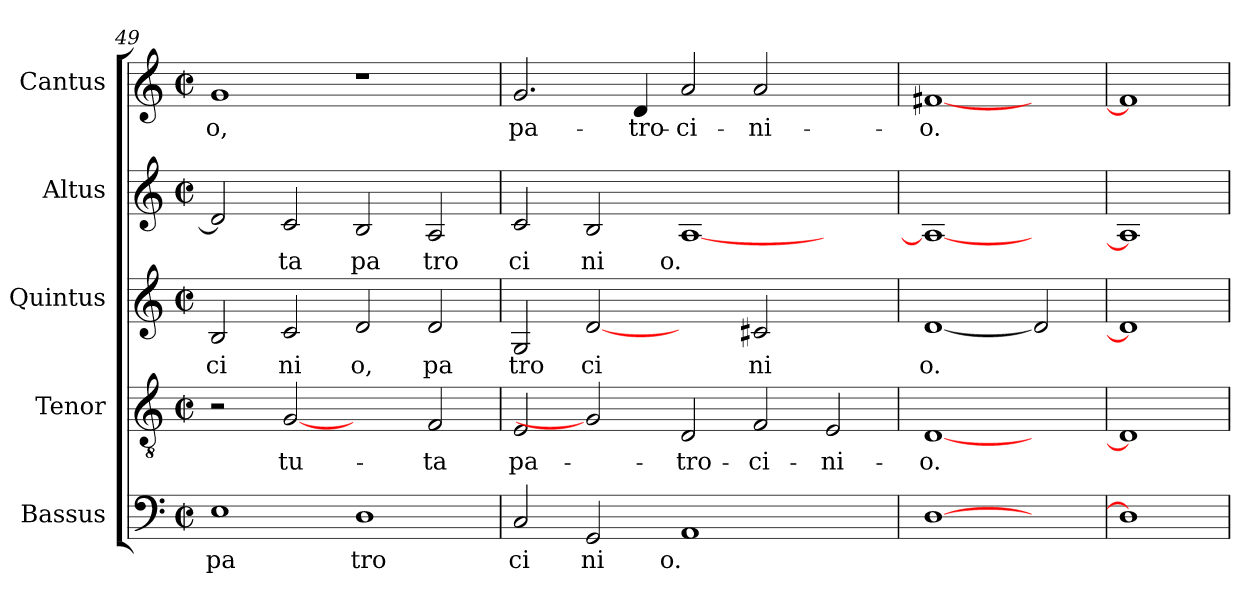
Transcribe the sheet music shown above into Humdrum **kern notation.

**kern	**text	**kern	**text	**kern	**text	**kern	**text	**kern	**text
*part5	*part5	*part4	*part4	*part3	*part3	*part2	*part2	*part1	*part1
*staff5	*staff5	*staff4	*staff4	*staff3	*staff3	*staff2	*staff2	*staff1	*staff1
*I"Bassus	*	*I"Tenor	*	*I"Quintus	*	*I"Altus	*	*I"Cantus	*
*clefF4	*	*clefGv2	*	*clefG2	*	*clefG2	*	*clefG2	*
*k[]	*	*k[]	*	*k[]	*	*k[]	*	*k[]	*
*C:	*	*C:	*	*C:	*	*C:	*	*C:	*
*M2/2	*	*M2/2	*	*M2/2	*	*M2/2	*	*M2/2	*
*met(c|)	*	*met(c|)	*	*met(c|)	*	*met(c|)	*	*met(c|)	*
=49	=49	=49	=49	=49	=49	=49	=49	=49	=49
!	!LO:LY:b:cj	!	!	!	!LO:LY:b:cj	!	!LO:LY:b:cj	!	!LO:LY:b:cj
1E	pa	2r	.	2B/	ci	2d/]	.	1g	-o,
!	!	!	!LO:LY:b:cj	!	!LO:LY:b:cj	!	!LO:LY:b:cj	!	!
.	.	[2G	tu-	2c/	ni	2c/	ta	.	.
!	!LO:LY:b:cj	!	!	!	!LO:LY:b:cj	!	!LO:LY:b:cj	!	!
1D	tro	2ryy	.	2d/	o,	2B/	pa	1r	.
!	!	!	!LO:LY:b:cj	!	!LO:LY:b:cj	!	!LO:LY:b:cj	!	!
.	.	2F/	-ta	2d/	pa	2A/	tro	.	.
=50	=50	=50	=50	=50	=50	=50	=50	=50	=50
!	!LO:LY:b:cj	!	!LO:LY:b:cj	!	!LO:LY:b:cj	!	!LO:LY:b:cj	!	!LO:LY:b:cj
2C/	ci	2E/	pa-	2G/	tro	2c/	ci	2.g/	pa-
!	!LO:LY:b:cj	!	!	!	!LO:LY:b:cj	!	!LO:LY:b:cj	!	!
2GG/	ni	2G]	.	[2d	ci	2B/	ni	.	.
!	!	!	!	!	!	!	!	!	!LO:LY:b:cj
.	.	.	.	.	.	.	.	4d/	-tro-
!	!LO:LY:b:cj	!	!LO:LY:b:cj	!	!	!	!LO:LY:b:cj	!	!LO:LY:b:cj
1AA	o.	2D/	-tro-	2ryy	.	[<1A	o.	2a/	-ci-
!	!	!	!LO:LY:b:cj	!	!LO:LY:b:cj	!	!	!	!LO:LY:b:cj
.	.	2F/	-ci-	2c#X/	ni	.	.	2a/	-ni-
!	!	!	!LO:LY:b:cj	!	!	!	!	!	!
2ryy	.	2E/	-ni-	2ryy	.	2ryy	.	2ryy	.
=51	=51	=51	=51	=51	=51	=51	=51	=51	=51
!	!LO:LY:b:cj	!	!LO:LY:b:cj	!	!LO:LY:b:cj	!	!LO:LY:b:cj	!	!LO:LY:b:cj
[1D	.	[1D	-o.	[1d	o.	1A_	.	[1f#X	-o.
2ryy	.	2ryy	.	2d]	.	2ryy	.	2ryy	.
=52!	=52!	=52!	=52!	=52!	=52!	=52!	=52!	=52!	=52!
1D]	.	1D]	.	1d]	.	1A]	.	1f#]	.
=	=	=	=	=	=	=	=	=	=
*-	*-	*-	*-	*-	*-	*-	*-	*-	*-
